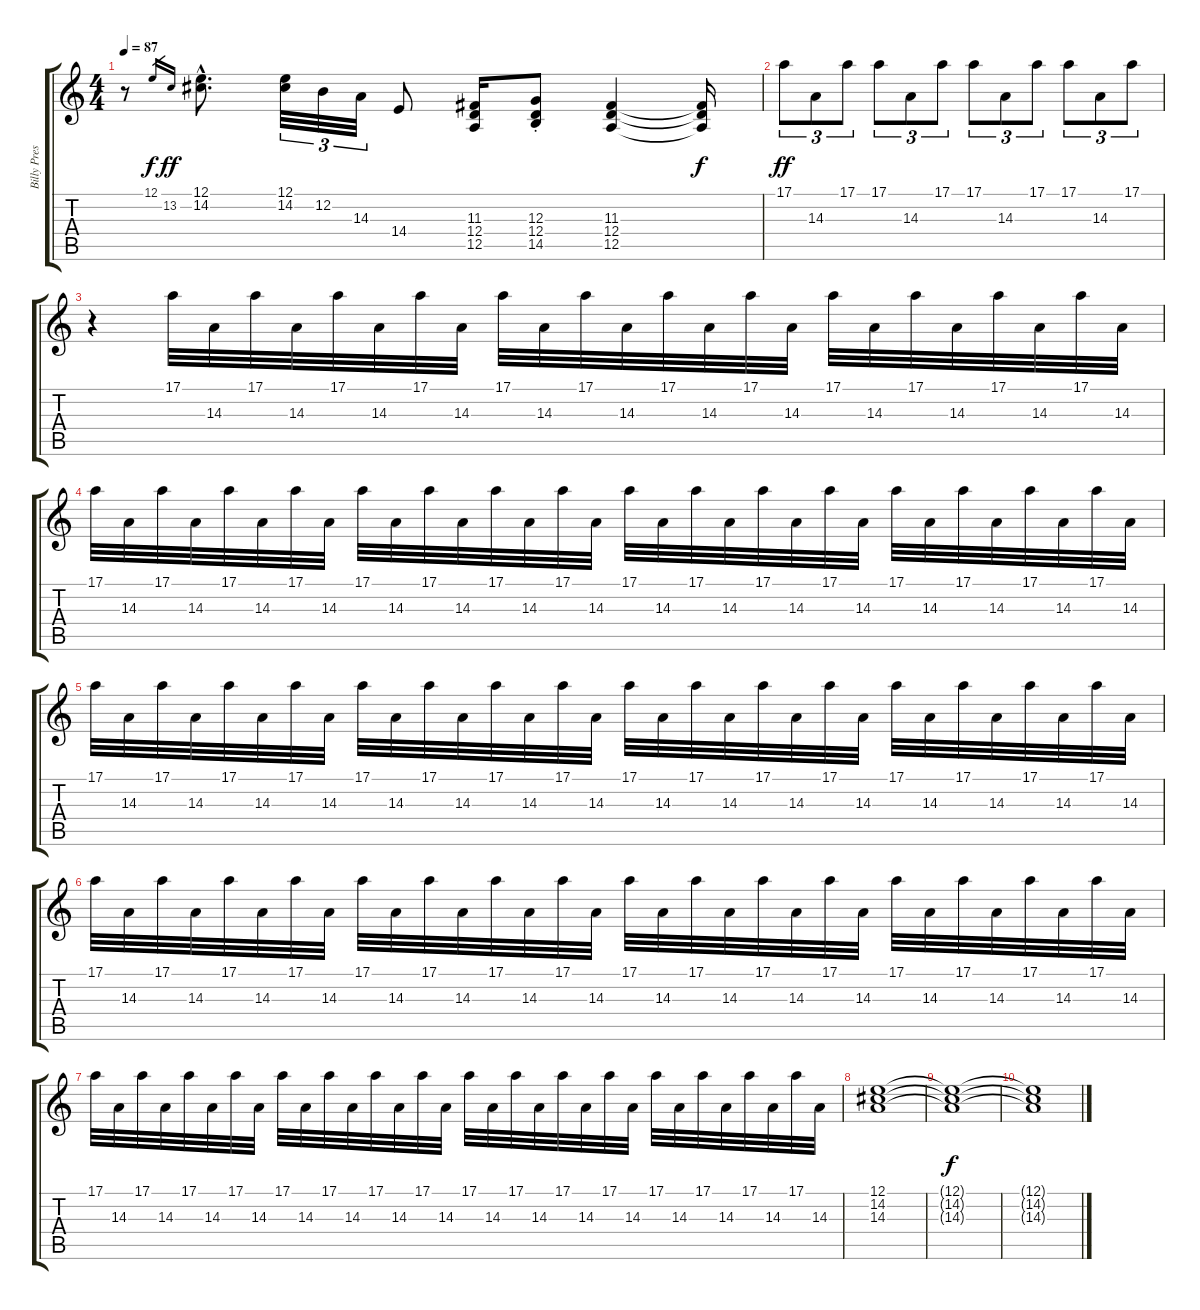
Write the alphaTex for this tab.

\track ("Billy Preston (Piano)" "Billy Pres") {instrument electricpiano1}
\staff {score tabs}
\tuning (E4 B3 G3 D3 A2 E2) {hide}
\ts (4 4)
\tempo 87
\clef g2
\ks c
r.8{dy f} 12.1.16{gr} 13.2.16{gr dy ff} (12.1{hac} 14.2{hac}).8{d} (12.1 14.2).32{tu (3 2)} 12.2.32{tu (3 2)} 14.3.32{tu (3 2)} 14.4.8 (11.3 12.4 12.5).16 (12.3{st} 12.4{st} 14.5{st}).8 (11.3 12.4 12.5).4 (11.3{t} 12.4{t} 12.5{t}).16{dy f} |
17.1.8{tu (3 2) dy ff volume 6} 14.3.8{tu (3 2)} 17.1.8{tu (3 2)} 17.1.8{tu (3 2)} 14.3.8{tu (3 2)} 17.1.8{tu (3 2)} 17.1.8{tu (3 2)} 14.3.8{tu (3 2)} 17.1.8{tu (3 2)} 17.1.8{tu (3 2)} 14.3.8{tu (3 2)} 17.1.8{tu (3 2)} |
r.4 17.1.32 14.3.32 17.1.32 14.3.32 17.1.32 14.3.32 17.1.32 14.3.32 17.1.32 14.3.32 17.1.32 14.3.32 17.1.32 14.3.32 17.1.32 14.3.32 17.1.32 14.3.32 17.1.32 14.3.32 17.1.32 14.3.32 17.1.32 14.3.32 |
17.1.32 14.3.32 17.1.32 14.3.32 17.1.32 14.3.32 17.1.32 14.3.32 17.1.32 14.3.32 17.1.32 14.3.32 17.1.32 14.3.32 17.1.32 14.3.32 17.1.32 14.3.32 17.1.32 14.3.32 17.1.32 14.3.32 17.1.32 14.3.32 17.1.32 14.3.32 17.1.32 14.3.32 17.1.32 14.3.32 17.1.32 14.3.32 |
17.1.32 14.3.32 17.1.32 14.3.32 17.1.32 14.3.32 17.1.32 14.3.32 17.1.32 14.3.32 17.1.32 14.3.32 17.1.32 14.3.32 17.1.32 14.3.32 17.1.32 14.3.32 17.1.32 14.3.32 17.1.32 14.3.32 17.1.32 14.3.32 17.1.32 14.3.32 17.1.32 14.3.32 17.1.32 14.3.32 17.1.32 14.3.32 |
17.1.32 14.3.32 17.1.32 14.3.32 17.1.32 14.3.32 17.1.32 14.3.32 17.1.32 14.3.32 17.1.32 14.3.32 17.1.32 14.3.32 17.1.32 14.3.32 17.1.32 14.3.32 17.1.32 14.3.32 17.1.32 14.3.32 17.1.32 14.3.32 17.1.32 14.3.32 17.1.32 14.3.32 17.1.32 14.3.32 17.1.32 14.3.32 |
17.1.32 14.3.32 17.1.32 14.3.32 17.1.32 14.3.32 17.1.32 14.3.32 17.1.32 14.3.32 17.1.32 14.3.32 17.1.32 14.3.32 17.1.32 14.3.32 17.1.32 14.3.32 17.1.32 14.3.32 17.1.32 14.3.32 17.1.32 14.3.32 17.1.32 14.3.32 17.1.32 14.3.32 17.1.32 14.3.32 17.1.32 14.3.32 |
(12.1 14.2 14.3).1 |
(12.1{t} 14.2{t} 14.3{t}).1{dy f volume 0} |
(12.1{t} 14.2{t} 14.3{t}).1
